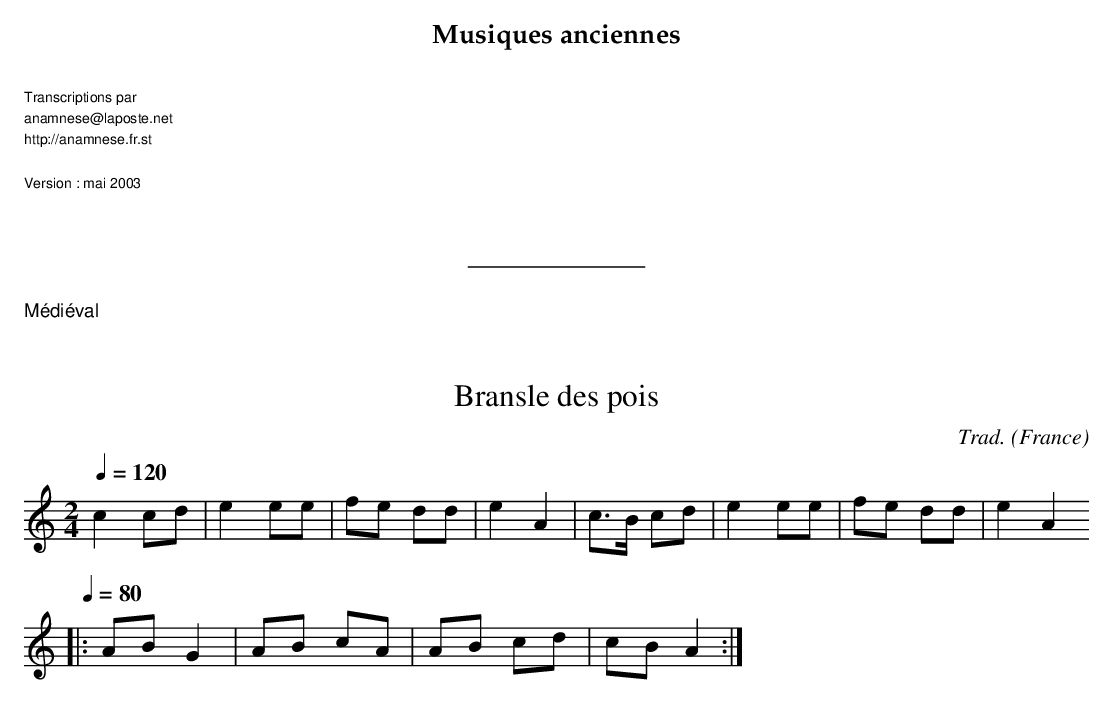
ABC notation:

X:1
T:Bransle des pois
C:Trad.
O:France
M:2/4
L:1/8
Q:1/4=120
K:C
 c2 cd | e2 ee | fe dd | e2 A2 |\
c>B cd | e2 ee | fe dd | e2 A2
Q:1/4=80
|: AB G2 | AB cA | AB cd | cB A2 :|
